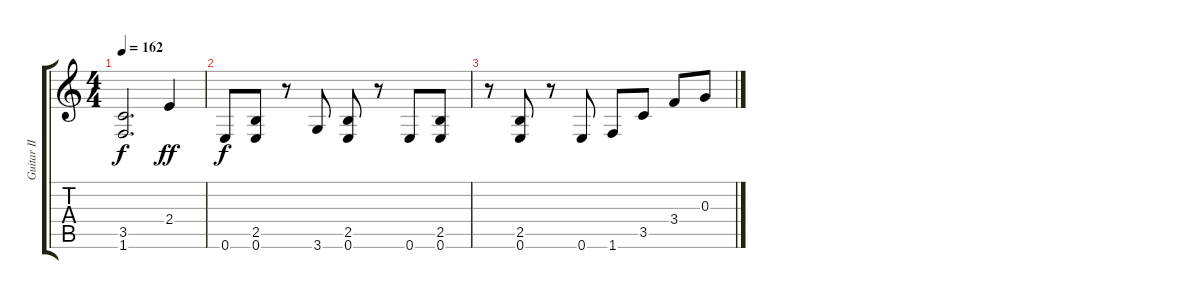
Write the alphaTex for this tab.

\track ("Guitar II" "Guitar II") {instrument distortionguitar}
\staff {score tabs}
\tuning (E4 B3 G3 D3 A2 E2) {hide}
\ts (4 4)
\tempo 162
\clef g2
\ks c
(3.5{t} 1.6{t}).2{d dy f} 2.4.4{dy ff} |
0.6.8{dy f} (2.5 0.6).8 r.8 3.6.8 (2.5 0.6).8 r.8 0.6.8 (2.5 0.6).8 |
r.8 (2.5 0.6).8 r.8 0.6.8 1.6.8 3.5.8 3.4.8 0.3.8
